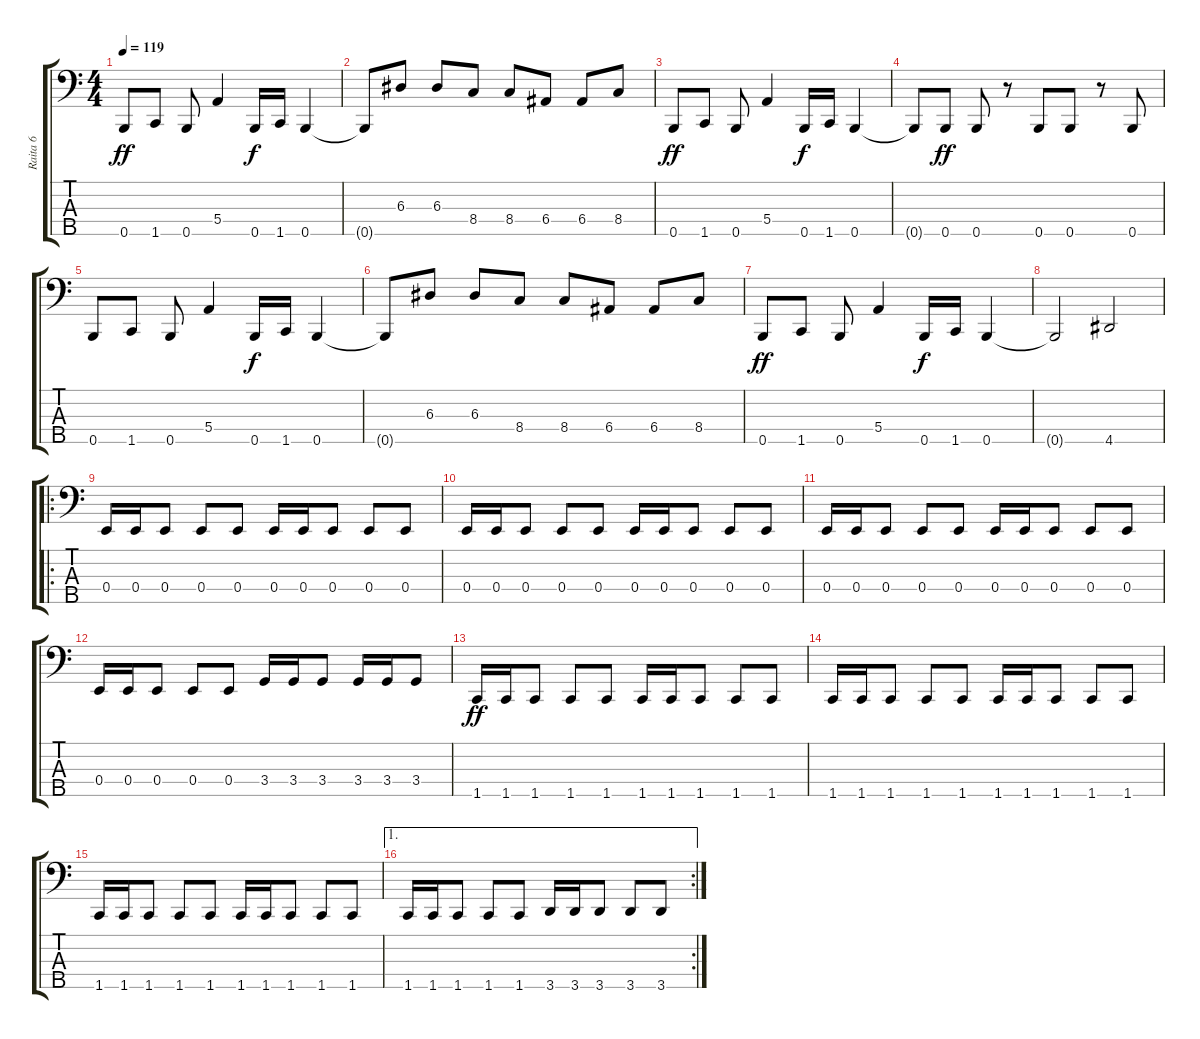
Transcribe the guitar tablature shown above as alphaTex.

\track ("Raita 6" "Raita 6") {instrument electricbasspick}
\staff {score tabs}
\tuning (G2 D2 A1 E1 B0) {hide}
\ts (4 4)
\tempo 119
\clef f4
\ks c
0.5.8{dy ff} 1.5.8 0.5.8 5.4.4 0.5.16{dy f} 1.5.16 0.5.4 |
0.5{t}.8 6.3.8 6.3.8 8.4.8 8.4.8 6.4.8 6.4.8 8.4.8 |
0.5.8{dy ff} 1.5.8 0.5.8 5.4.4 0.5.16{dy f} 1.5.16 0.5.4 |
0.5{t}.8 0.5.8{dy ff} 0.5.8 r.8 0.5.8 0.5.8 r.8 0.5.8 |
0.5.8 1.5.8 0.5.8 5.4.4 0.5.16{dy f} 1.5.16 0.5.4 |
0.5{t}.8 6.3.8 6.3.8 8.4.8 8.4.8 6.4.8 6.4.8 8.4.8 |
0.5.8{dy ff} 1.5.8 0.5.8 5.4.4 0.5.16{dy f} 1.5.16 0.5.4 |
0.5{t}.2 4.5.2 |
\ro
0.4.16 0.4.16 0.4.8 0.4.8 0.4.8 0.4.16 0.4.16 0.4.8 0.4.8 0.4.8 |
0.4.16 0.4.16 0.4.8 0.4.8 0.4.8 0.4.16 0.4.16 0.4.8 0.4.8 0.4.8 |
0.4.16 0.4.16 0.4.8 0.4.8 0.4.8 0.4.16 0.4.16 0.4.8 0.4.8 0.4.8 |
0.4.16 0.4.16 0.4.8 0.4.8 0.4.8 3.4.16 3.4.16 3.4.8 3.4.16 3.4.16 3.4.8 |
1.5.16{dy ff} 1.5.16 1.5.8 1.5.8 1.5.8 1.5.16 1.5.16 1.5.8 1.5.8 1.5.8 |
1.5.16 1.5.16 1.5.8 1.5.8 1.5.8 1.5.16 1.5.16 1.5.8 1.5.8 1.5.8 |
1.5.16 1.5.16 1.5.8 1.5.8 1.5.8 1.5.16 1.5.16 1.5.8 1.5.8 1.5.8 |
\ae 1
\rc 2
1.5.16 1.5.16 1.5.8 1.5.8 1.5.8 3.5.16 3.5.16 3.5.8 3.5.8 3.5.8
